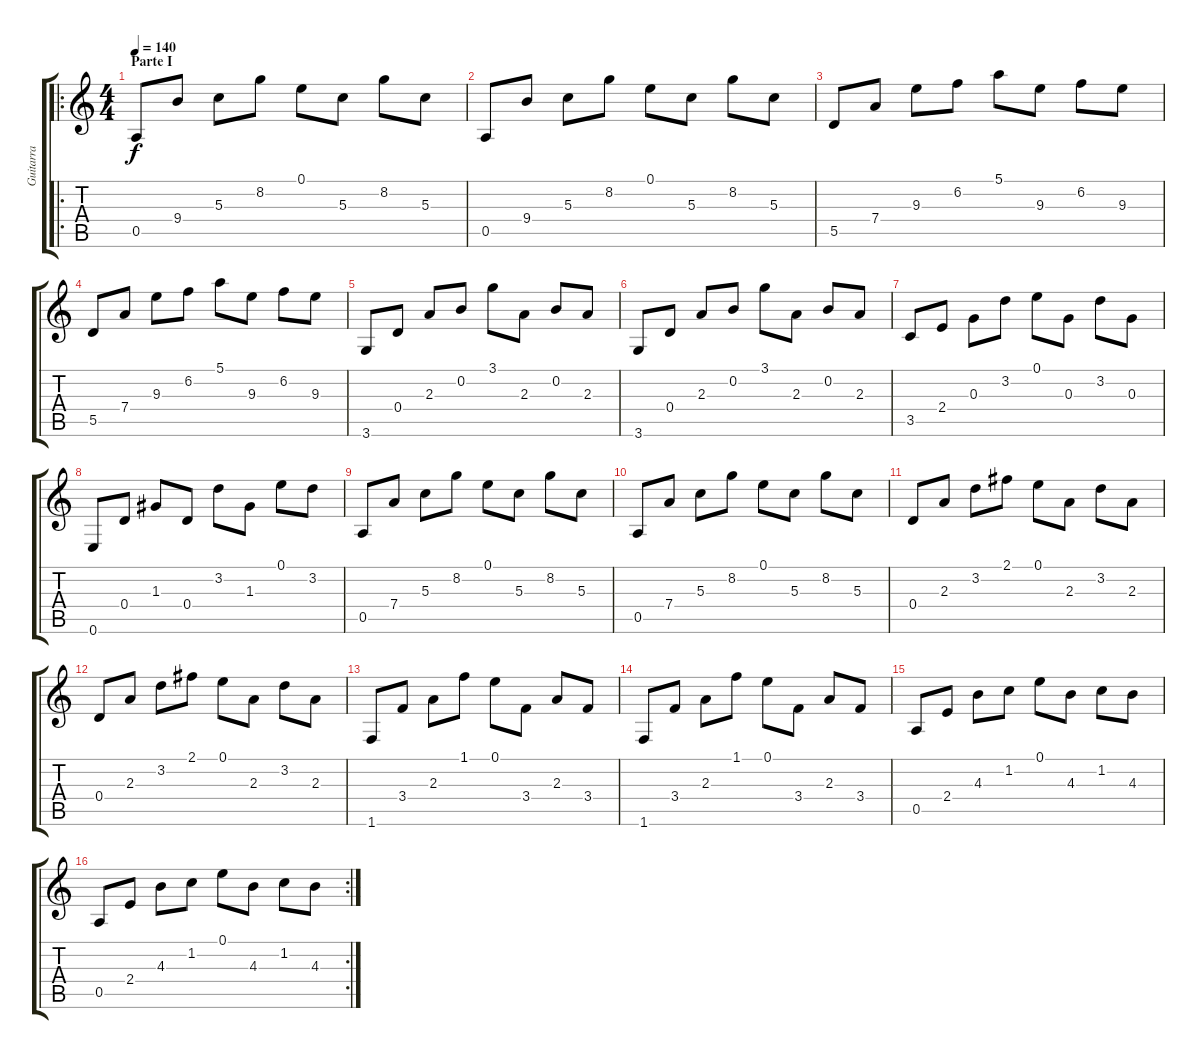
\track ("Guitarra" "Guitarra") {instrument electricguitarclean}
\staff {score tabs}
\tuning (E4 B3 G3 D3 A2 E2) {hide}
\ro
\ts (4 4)
\section ("" "Parte I")
\tempo 140
\clef g2
\ks c
0.5.8{dy f volume 11 instrument electricguitarclean} 9.4.8 5.3.8 8.2.8 0.1.8 5.3.8 8.2.8 5.3.8 |
0.5.8 9.4.8 5.3.8 8.2.8 0.1.8 5.3.8 8.2.8 5.3.8 |
5.5.8 7.4.8 9.3.8 6.2.8 5.1.8 9.3.8 6.2.8 9.3.8 |
5.5.8 7.4.8 9.3.8 6.2.8 5.1.8 9.3.8 6.2.8 9.3.8 |
3.6.8 0.4.8 2.3.8 0.2.8 3.1.8 2.3.8 0.2.8 2.3.8 |
3.6.8 0.4.8 2.3.8 0.2.8 3.1.8 2.3.8 0.2.8 2.3.8 |
3.5.8 2.4.8 0.3.8 3.2.8 0.1.8 0.3.8 3.2.8 0.3.8 |
0.6.8 0.4.8 1.3.8 0.4.8 3.2.8 1.3.8 0.1.8 3.2.8 |
0.5.8 7.4.8 5.3.8 8.2.8 0.1.8 5.3.8 8.2.8 5.3.8 |
0.5.8 7.4.8 5.3.8 8.2.8 0.1.8 5.3.8 8.2.8 5.3.8 |
0.4.8 2.3.8 3.2.8 2.1.8 0.1.8 2.3.8 3.2.8 2.3.8 |
0.4.8 2.3.8 3.2.8 2.1.8 0.1.8 2.3.8 3.2.8 2.3.8 |
1.6.8 3.4.8 2.3.8 1.1.8 0.1.8 3.4.8 2.3.8 3.4.8 |
1.6.8 3.4.8 2.3.8 1.1.8 0.1.8 3.4.8 2.3.8 3.4.8 |
0.5.8 2.4.8 4.3.8 1.2.8 0.1.8 4.3.8 1.2.8 4.3.8 |
\rc 2
0.5.8 2.4.8 4.3.8 1.2.8 0.1.8 4.3.8 1.2.8 4.3.8
